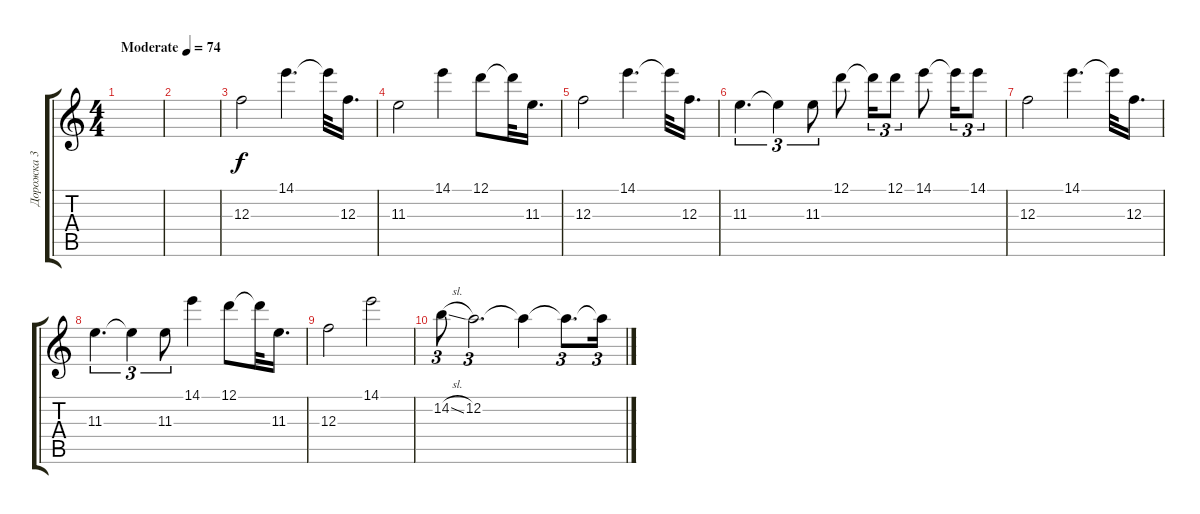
\track ("Дорожка 3" "Дорожка 3") {instrument electricguitarclean}
\staff {score tabs}
\tuning (D4 A3 F3 C3 G2 C2) {hide}
\ts (4 4)
\tempo (74 "Moderate")
\clef g2
\ks c
|
|
12.3.2 14.1.4{d} 14.1{t}.32 12.3.16{d} |
11.3.2 14.1.4 12.1.8 12.1{t}.32 11.3.16{d} |
12.3.2 14.1.4{d} 14.1{t}.32 12.3.16{d} |
11.3.4{d tu (3 2)} 11.3{t}.4{tu (3 2)} 11.3.8{tu (3 2)} 12.1.8 12.1{t}.16{tu (3 2)} 12.1.8{tu (3 2)} 14.1.8 14.1{t}.16{tu (3 2)} 14.1.8{tu (3 2)} |
12.3.2 14.1.4{d} 14.1{t}.32 12.3.16{d} |
11.3.4{d tu (3 2)} 11.3{t}.4{tu (3 2)} 11.3.8{tu (3 2)} 14.1.4 12.1.8 12.1{t}.32 11.3.16{d} |
12.3.2 14.1.2 |
14.2{sl}.8{tu (3 2)} 12.2.2{d tu (3 2)} 12.2{t}.4 12.2{t}.8{d tu (3 2)} 12.2{t}.16{tu (3 2)}
